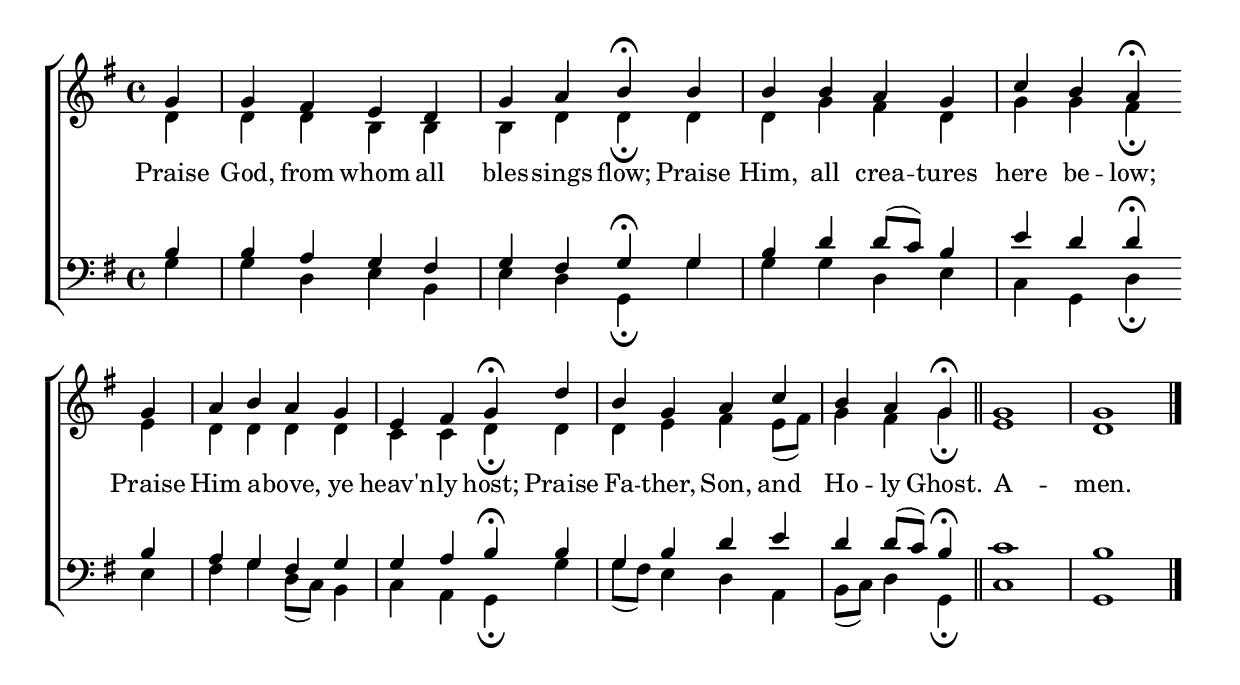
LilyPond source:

% from https://hymnary.org/hymn/CEL1997/page/784
% text: Praise God From Whom All Blessings Flow https://hymnary.org/text/praise_god_from_whom_all_blessings_ken
% tune: Old Hundredth https://hymnary.org/tune/old_hundredth_bourgeois

\version "2.24.4"

\header {
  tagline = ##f
}

\language "english"

global = {
  \key g \major
  \time 4/4
}

soprano = \relative g' {
  \clef treble
  \global
  \partial 4 g4 | g fs e d | g a b\fermata b |
  b b a g | c b a\fermata \break g |
  a b a g | e fs g\fermata d' |
  b g a c | \partial 4*3 b a g \fermata \bar "||" g1 | g \fine
}

alto = \relative d' {
  \clef treble
  \global
  \partial 4 d4 | d d b b | b d d\fermata d |
  d g fs d | g g fs\fermata e |
  d d d d | c c d\fermata d |
  d e fs e8( fs) | \partial 4*3  g4 fs g\fermata e1 | d
}

tenor = \relative b {
  \clef bass
  \global
  \partial 4 b4 | b a g fs | g fs g\fermata g |
  b d d8( c) b4 | e d d\fermata b |
  a g fs g | g a b\fermata b |
  g b d e | \partial 4*3  d d8( c) b4\fermata c1 b \fine
}

bass = \relative g {
  \clef bass
  \global
  \partial 4 g4 | g d e b | e d g,\fermata g' |
  g g d e | c g d'\fermata e |
  fs g d8( c) b4 | c a g\fermata g' |
  g8( fs) e4 d a | \partial 4*3  b8( c) d4 g,\fermata c1 g
}

verseOne = \lyricmode {
  Praise God, from whom all bles -- sings flow;
  Praise Him, all crea -- tures here be -- low;
  Praise Him a -- bove, ye heav'n -- ly host;
  Praise Fa -- ther, Son, and Ho -- ly Ghost.
  A -- men.
}

\score {
  \new ChoirStaff <<
    \new Staff \with { \consists Merge_rests_engraver } <<
      \new Voice = "soprano" { \voiceOne \soprano }
      \new Voice = "alto" { \voiceTwo \alto }
      \new Lyrics \lyricsto soprano { \verseOne }
    >>
    \new Staff \with { \consists Merge_rests_engraver } <<
      \clef bass
      \new Voice = "tenor" { \voiceOne \tenor }
      \new Voice = "bass" { \voiceTwo \bass }
    >>
  >>
  \layout {
    indent = 0
    \context {
      \Score
      \omit BarNumber
    }
  }
}
